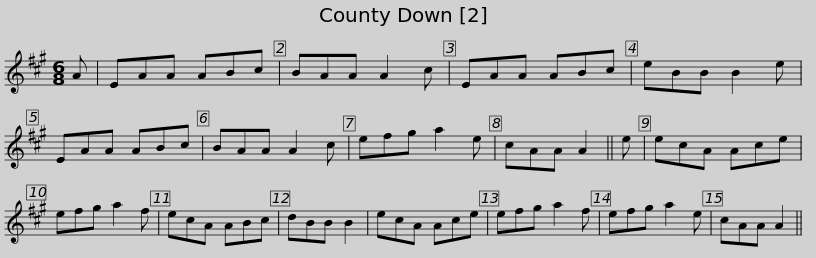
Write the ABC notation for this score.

X:1
L:1/8
M:6/8
I:linebreak $
K:A
V:1 treble
V:1
 A | EAA ABc | BAA A2 c | EAA ABc | eBB B2 e | %5
 EAA ABc | BAA A2 c | efg a2 e |$ cAA A2 || e | %10
 ecA Ace | efg a2 f | ecA ABc | dBB B2 | ecA Ace | %15
 efg a2 f | efg a2 e |$ cAA A2 || %18
